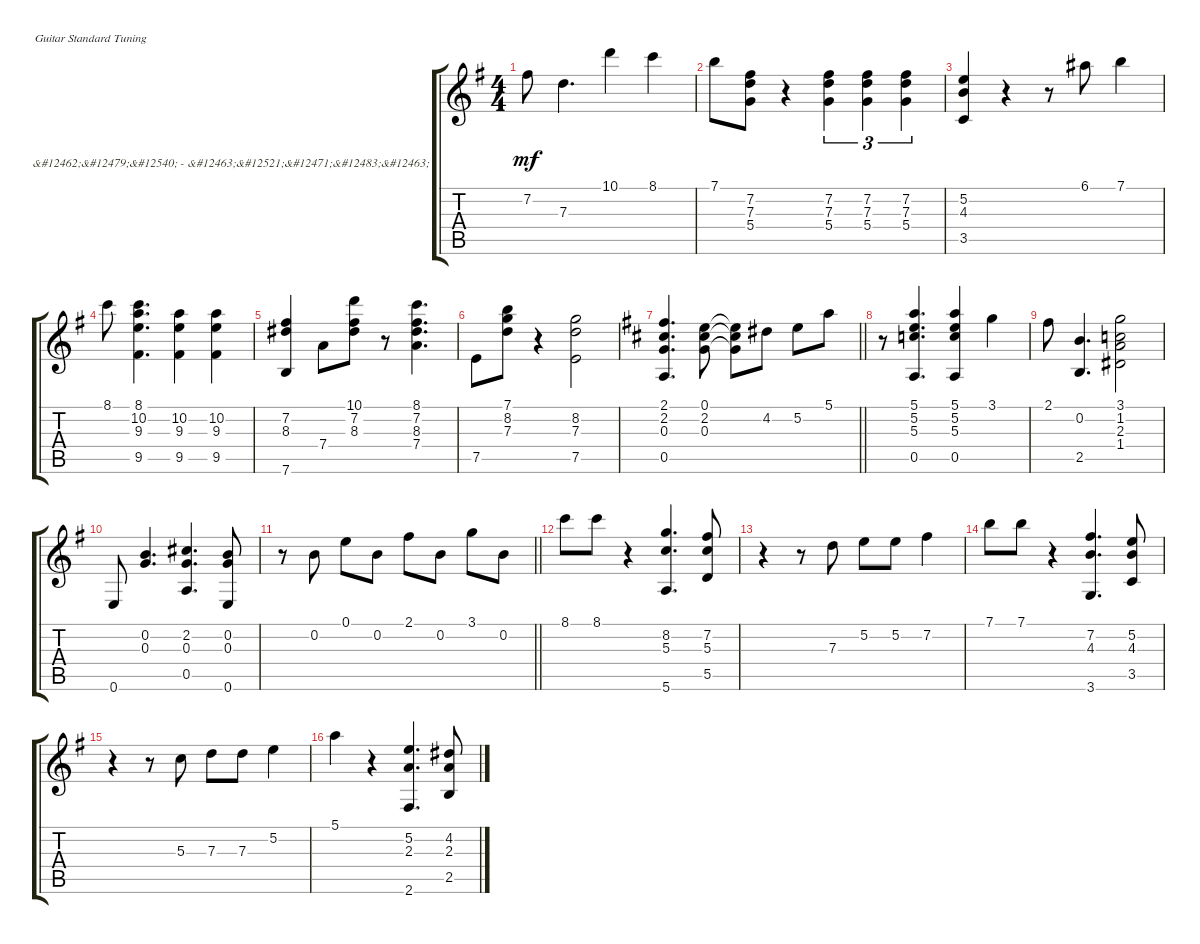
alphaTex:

\defaultSystemsLayout 4
\bracketExtendMode groupsimilarinstruments
\firstSystemTrackNameOrientation horizontal
\otherSystemsTrackNameOrientation horizontal
\track ("&#12462;&#12479;&#12540; - &#12463;&#12521;&#12471;&#12483;&#12463;" "&#12462;&#12479;&#12540; - &#12463;&#12521;&#12471;&#12483;&#12463;") {instrument acousticguitarnylon}
\staff {score tabs}
\tuning (E4 B3 G3 D3 A2 E2)
\ts (4 4)
\tempo (120 hide)
\clef g2
\ks g
7.2{t}.8{dy mf} 7.3.4{d} 10.1.4 8.1.4 |
7.1.8 (5.4 7.3 7.2).8 r.4 (5.4 7.3 7.2).4{tu (3 2)} (5.4 7.3 7.2).4{tu (3 2)} (5.4 7.3 7.2).4{tu (3 2)} |
(3.5 4.3 5.2).4 r.4 r.8 6.1.8 7.1.4 |
8.1.8 (9.5 9.3 10.2 8.1).4{d} (9.5 9.3 10.2).4 (9.5 9.3 10.2).4 |
(7.6 8.3 7.2).4 7.4.8 (8.3 7.2 10.1).8 r.8 (7.4 8.3 7.2 8.1).4{d} |
7.5.8 (7.3 8.2 7.1).8 r.4 (7.5 7.3 8.2).2 |
\barLineRight lightlight
\ks d
(0.5 0.3 2.2 2.1).4{d} (0.3 2.2 0.1).8 (0.3{t} 2.2{t} 0.1{t}).8 4.2.8 5.2.8 5.1.8 |
r.8 (0.5 5.3 5.2 5.1).4{d} (0.5 5.3 5.2 5.1).4 3.1.4 |
2.1.8 (2.5 0.2).4{d} (1.4 2.3 1.2 3.1).2 |
\ks g
0.6.8 (0.3 0.2).4{d} (0.5 0.3 2.2).4{d} (0.6 0.3 0.2).8 |
\barLineRight lightlight
r.8 0.2.8 0.1.8 0.2.8 2.1.8 0.2.8 3.1.8 0.2.8 |
8.1.8 8.1.8 r.4 (5.6 5.3 8.2).4{d} (5.5 5.3 7.2).8 |
r.4 r.8 7.3.8 5.2.8 5.2.8 7.2.4 |
7.1.8 7.1.8 r.4 (3.6 4.3 7.2).4{d} (3.5 4.3 5.2).8 |
r.4 r.8 5.3.8 7.3.8 7.3.8 5.2.4 |
5.1.4 r.4 (2.6 2.3 5.2).4{d} (2.5 2.3 4.2).8
